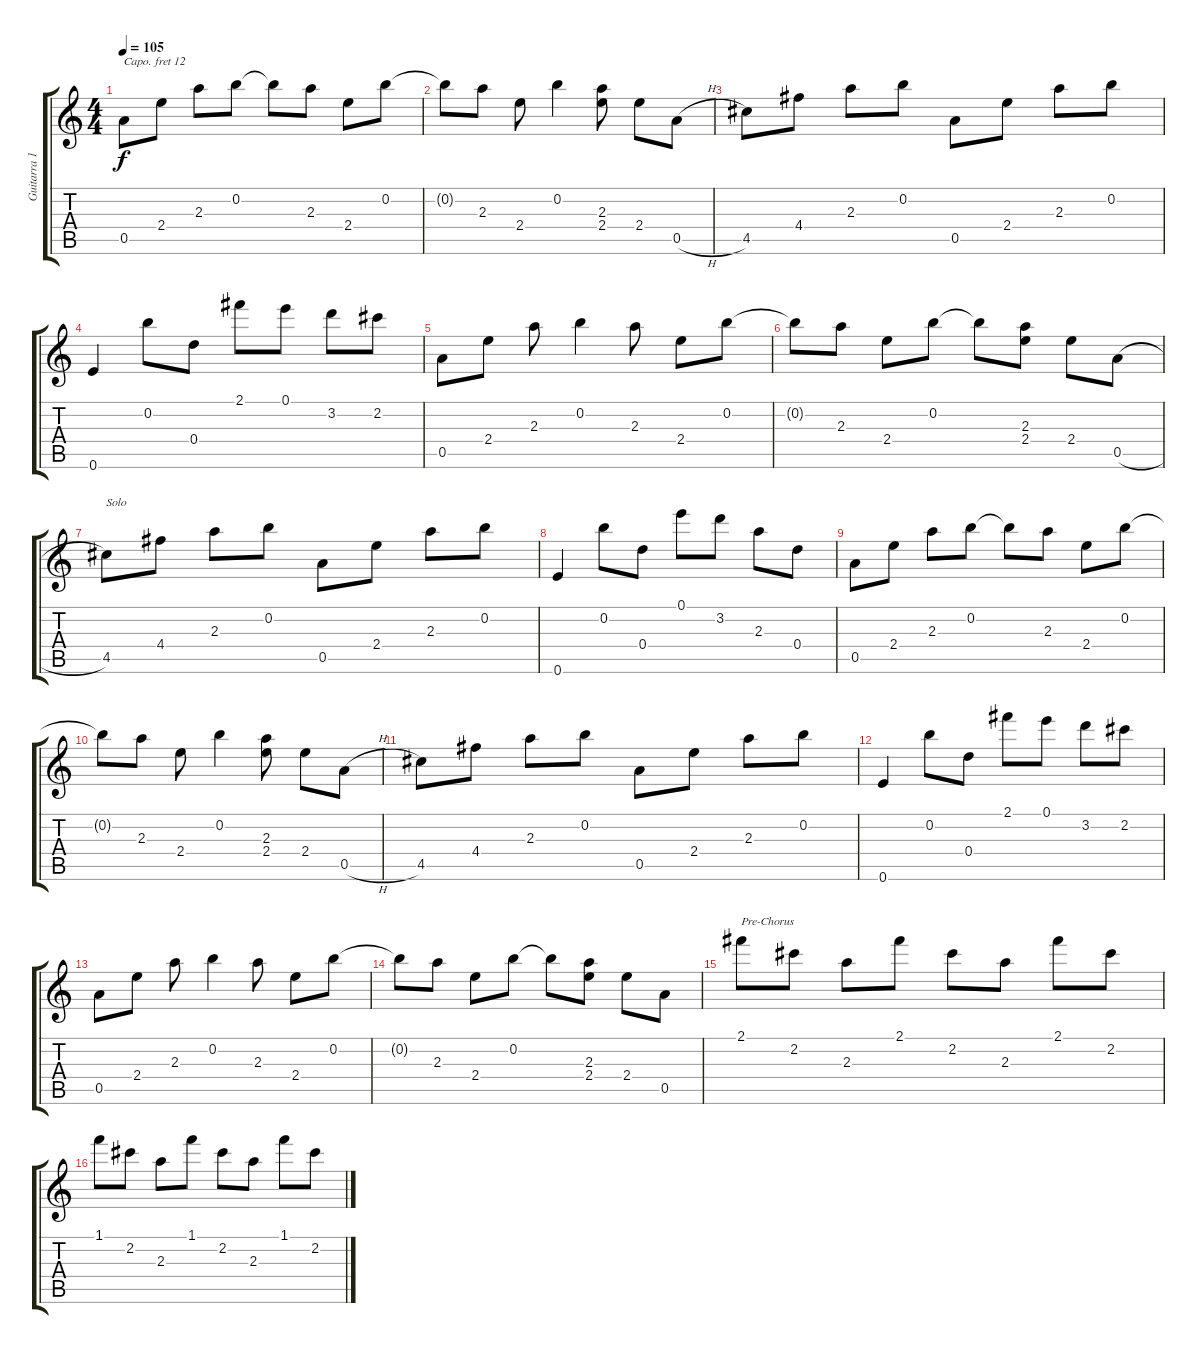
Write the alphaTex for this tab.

\track ("Guitarra 1" "Guitarra 1") {instrument electricguitarclean}
\staff {score tabs}
\capo 12
\tuning (E4 B3 G3 D3 A2 E2) {hide}
\ts (4 4)
\tempo 105
\clef g2
\ks c
0.5.8{dy f} 2.4.8 2.3.8 0.2.8 0.2{t}.8 2.3.8 2.4.8 0.2.8 |
0.2{t}.8 2.3.8 2.4.8 0.2.4 (2.3 2.4).8 2.4.8 0.5{h}.8 |
4.5.8 4.4.8 2.3.8 0.2.8 0.5.8 2.4.8 2.3.8 0.2.8 |
0.6.4 0.2.8 0.4.8 2.1.8 0.1.8 3.2.8 2.2.8 |
0.5.8 2.4.8 2.3.8 0.2.4 2.3.8 2.4.8 0.2.8 |
0.2{t}.8 2.3.8 2.4.8 0.2.8 0.2{t}.8 (2.3 2.4).8 2.4.8 0.5{h}.8 |
4.5.8{txt "Solo"} 4.4.8 2.3.8 0.2.8 0.5.8 2.4.8 2.3.8 0.2.8 |
0.6.4 0.2.8 0.4.8 0.1.8 3.2.8 2.3.8 0.4.8 |
0.5.8 2.4.8 2.3.8 0.2.8 0.2{t}.8 2.3.8 2.4.8 0.2.8 |
0.2{t}.8 2.3.8 2.4.8 0.2.4 (2.3 2.4).8 2.4.8 0.5{h}.8 |
4.5.8 4.4.8 2.3.8 0.2.8 0.5.8 2.4.8 2.3.8 0.2.8 |
0.6.4 0.2.8 0.4.8 2.1.8 0.1.8 3.2.8 2.2.8 |
0.5.8 2.4.8 2.3.8 0.2.4 2.3.8 2.4.8 0.2.8 |
0.2{t}.8 2.3.8 2.4.8 0.2.8 0.2{t}.8 (2.3 2.4).8 2.4.8 0.5.8 |
2.1.8{txt "Pre-Chorus"} 2.2.8 2.3.8 2.1.8 2.2.8 2.3.8 2.1.8 2.2.8 |
1.1.8 2.2.8 2.3.8 1.1.8 2.2.8 2.3.8 1.1.8 2.2.8
